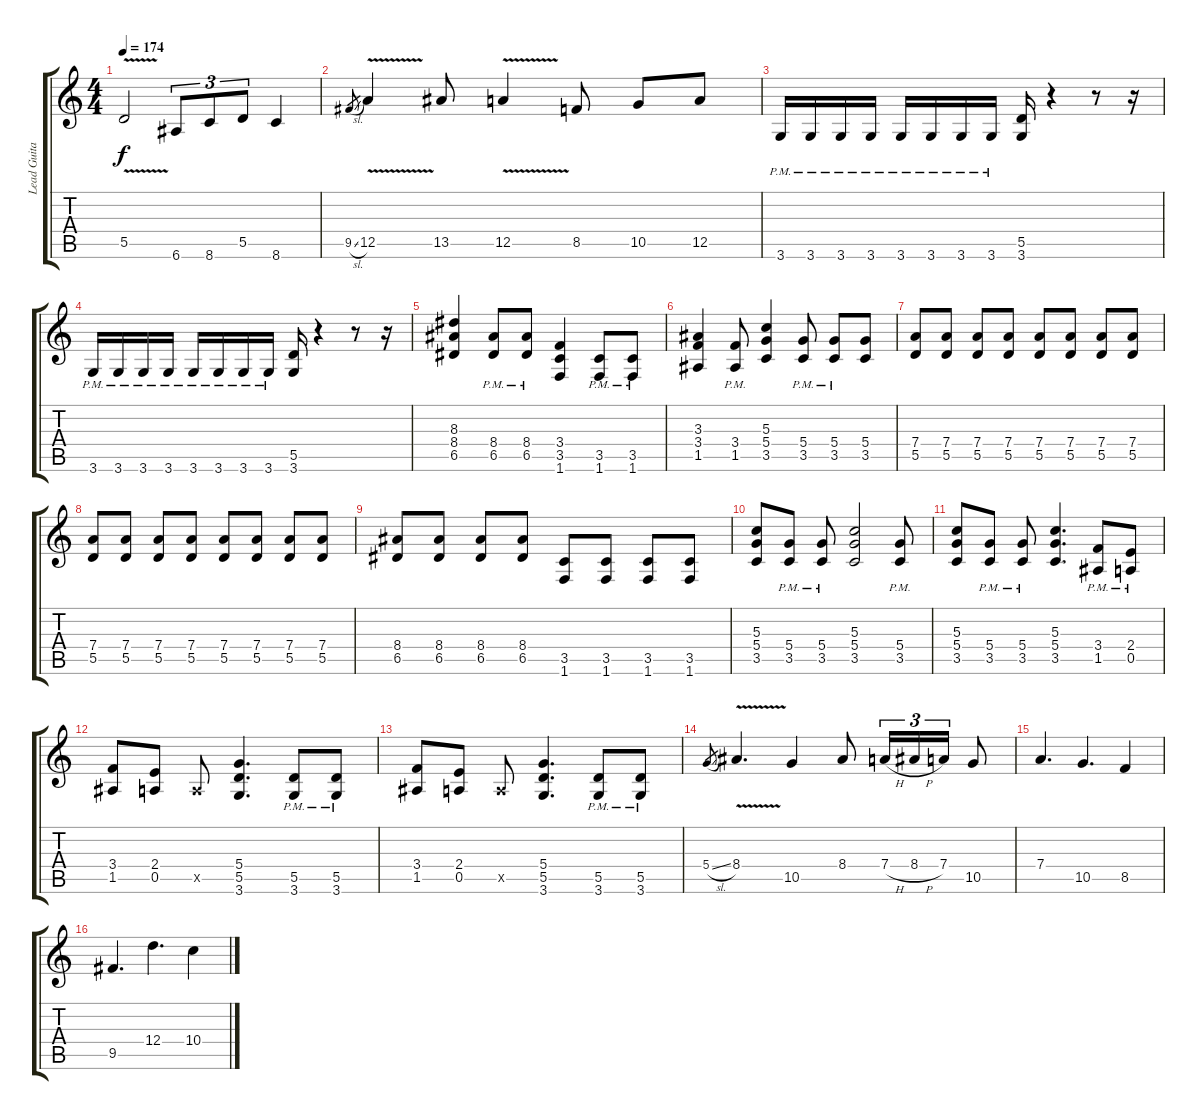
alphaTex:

\track ("Lead Guitar/Rythm Guitar" "Lead Guita") {instrument distortionguitar}
\staff {score tabs}
\tuning (E4 B3 G3 D3 A2 E2) {hide}
\ts (4 4)
\tempo 174
\clef g2
\ks c
5.5{v}.2{dy f} 6.6.8{tu (3 2)} 8.6.8{tu (3 2)} 5.5.8{tu (3 2)} 8.6.4 |
9.5{sl}.8{gr} 12.5{v}.4 13.5.8 12.5{v}.4 8.5.8 10.5.8 12.5.8 |
3.6{pm}.16 3.6{pm}.16 3.6{pm}.16 3.6{pm}.16 3.6{pm}.16 3.6{pm}.16 3.6{pm}.16 3.6{pm}.16 (5.5 3.6).16 r.4 r.8 r.16 |
3.6{pm}.16 3.6{pm}.16 3.6{pm}.16 3.6{pm}.16 3.6{pm}.16 3.6{pm}.16 3.6{pm}.16 3.6{pm}.16 (5.5 3.6).16 r.4 r.8 r.16 |
(8.3 8.4 6.5).4 (8.4{pm} 6.5{pm}).8 (8.4{pm} 6.5{pm}).8 (3.4 3.5 1.6).4 (3.5{pm} 1.6{pm}).8 (3.5{pm} 1.6{pm}).8 |
(3.3 3.4 1.5).4 (3.4{pm} 1.5{pm}).8 (5.3 5.4 3.5).4 (5.4{pm} 3.5{pm}).8 (5.4{pm} 3.5{pm}).8 (5.4 3.5).8 |
(7.4 5.5).8 (7.4 5.5).8 (7.4 5.5).8 (7.4 5.5).8 (7.4 5.5).8 (7.4 5.5).8 (7.4 5.5).8 (7.4 5.5).8 |
(7.4 5.5).8 (7.4 5.5).8 (7.4 5.5).8 (7.4 5.5).8 (7.4 5.5).8 (7.4 5.5).8 (7.4 5.5).8 (7.4 5.5).8 |
(8.4 6.5).8 (8.4 6.5).8 (8.4 6.5).8 (8.4 6.5).8 (3.5 1.6).8 (3.5 1.6).8 (3.5 1.6).8 (3.5 1.6).8 |
(5.3 5.4 3.5).8 (5.4{pm} 3.5{pm}).8 (5.4{pm} 3.5{pm}).8 (5.3 5.4 3.5).2 (5.4{pm} 3.5{pm}).8 |
(5.3 5.4 3.5).8 (5.4{pm} 3.5{pm}).8 (5.4{pm} 3.5{pm}).8 (5.3 5.4 3.5).4{d} (3.4{pm} 1.5{pm}).8 (2.4{pm} 0.5{pm}).8 |
(3.4 1.5).8 (2.4 0.5).8 0.5{x}.8 (5.4 5.5 3.6).4{d} (5.5{pm} 3.6{pm}).8 (5.5{pm} 3.6{pm}).8 |
(3.4 1.5).8 (2.4 0.5).8 0.5{x}.8 (5.4 5.5 3.6).4{d} (5.5{pm} 3.6{pm}).8 (5.5{pm} 3.6{pm}).8 |
5.4{sl}.8{gr} 8.4{v}.4{d} 10.5.4 8.4.8 7.4{h}.16{tu (3 2)} 8.4{h}.16{tu (3 2)} 7.4.16{tu (3 2)} 10.5.8 |
7.4.4{d} 10.5.4{d} 8.5.4 |
9.5.4{d} 12.4.4{d} 10.4.4
